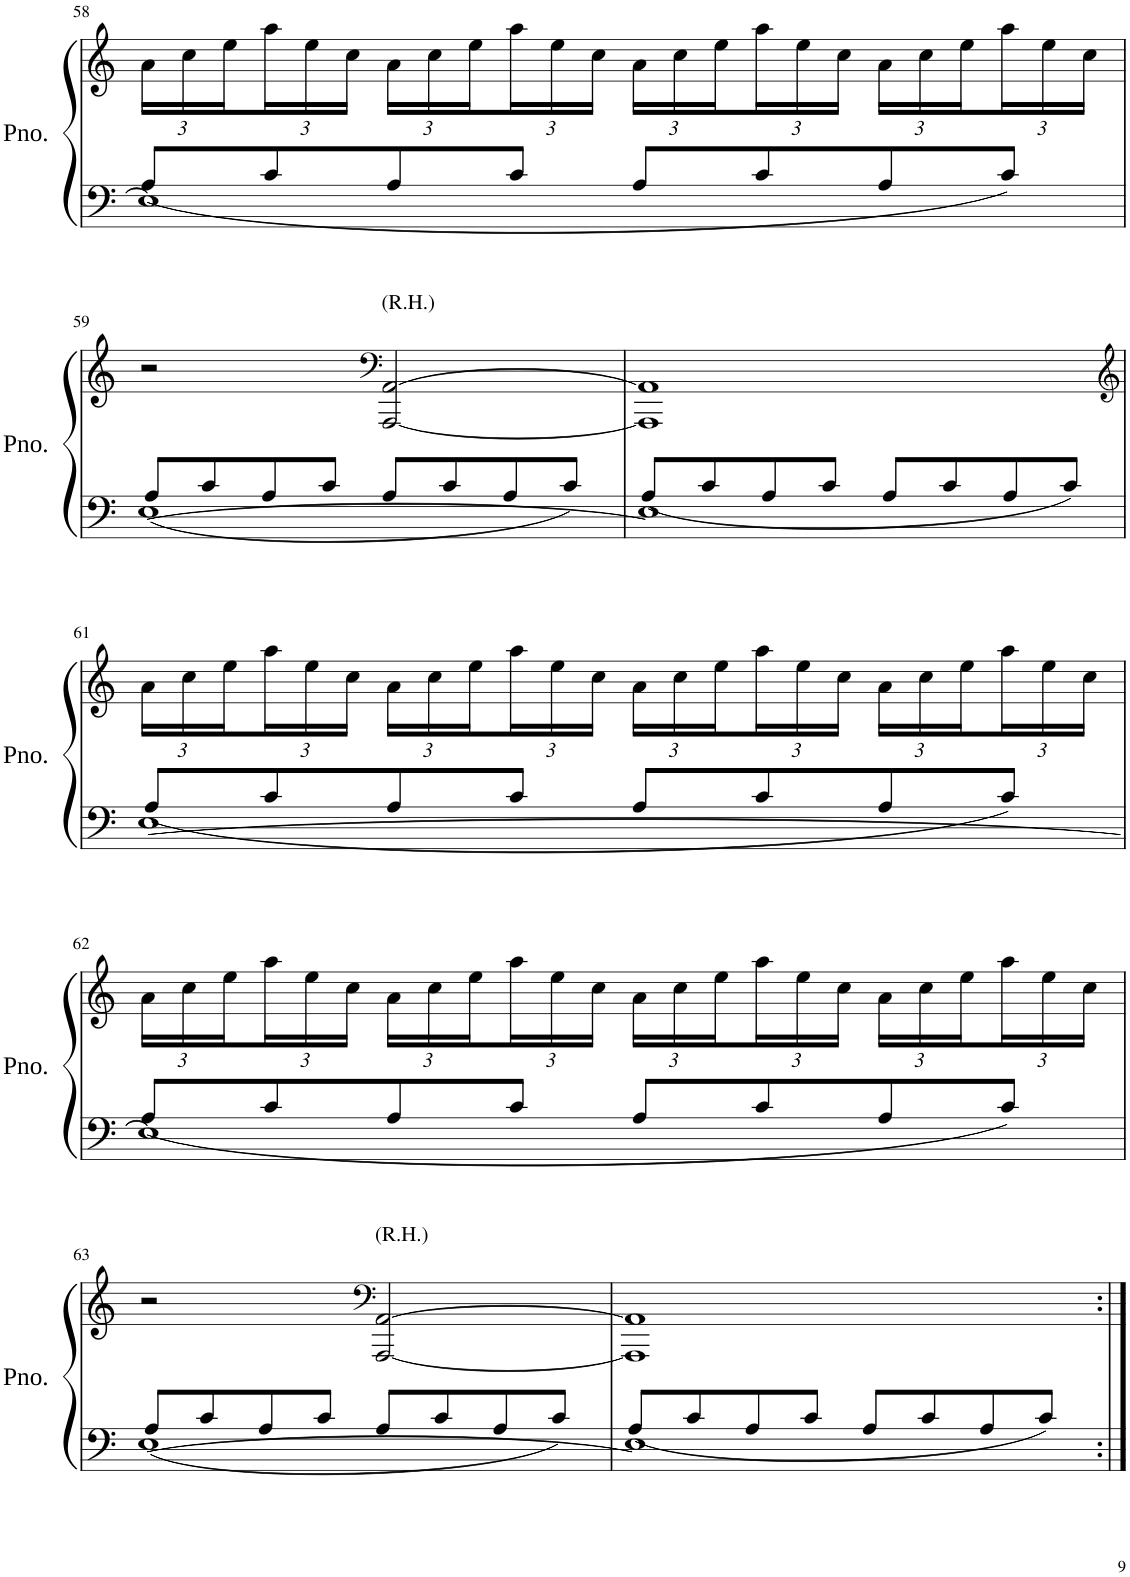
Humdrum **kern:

**kern	**kern
*part1	*part1
*staff2	*staff1
*I"Piano	*
*I'Pno.	*
!!LO:PB:g=z
*clefF4	*clefG2
*k[]	*k[]
*M4/4	*M4/4
=58	=58
*^	*
*	*	*Xbrackettup
1E]	8A/L	24a\LL
.	.	24cc\
.	.	24ee\
.	8c/	24aa\
.	.	24ee\
.	.	24cc\JJ
.	8A/	24a\LL
.	.	24cc\
.	.	24ee\
.	8c/J	24aa\
.	.	24ee\
.	.	24cc\JJ
.	8A/L	24a\LL
.	.	24cc\
.	.	24ee\
.	8c/	24aa\
.	.	24ee\
.	.	24cc\JJ
.	8A/	24a\LL
.	.	24cc\
.	.	24ee\
.	8c/J	24aa\
.	.	24ee\
.	.	24cc\JJ
!!LO:LB:g=z
=59	=59	=59
[1E	8A/L	2r
.	8c/	.
.	8A/	.
.	8c/J	.
*	*	*clefF4
!	!	!LO:TX:a:t=(R.H.)
.	8A/L	[2AAA/ [2AA/
.	8c/	.
.	8A/	.
.	8c/J	.
=60	=60	=60
1E]	8A/L	1AAA] 1AA]
.	8c/	.
.	8A/	.
.	8c/J	.
.	8A/L	.
.	8c/	.
.	8A/	.
.	8c/J	.
!!LO:LB:g=z
=61	=61	=61
*	*	*clefG2
[1E	8A/L	24a\LL
.	.	24cc\
.	.	24ee\
.	8c/	24aa\
.	.	24ee\
.	.	24cc\JJ
.	8A/	24a\LL
.	.	24cc\
.	.	24ee\
.	8c/J	24aa\
.	.	24ee\
.	.	24cc\JJ
.	8A/L	24a\LL
.	.	24cc\
.	.	24ee\
.	8c/	24aa\
.	.	24ee\
.	.	24cc\JJ
.	8A/	24a\LL
.	.	24cc\
.	.	24ee\
.	8c/J	24aa\
.	.	24ee\
.	.	24cc\JJ
!!LO:LB:g=z
=62	=62	=62
1E]	8A/L	24a\LL
.	.	24cc\
.	.	24ee\
.	8c/	24aa\
.	.	24ee\
.	.	24cc\JJ
.	8A/	24a\LL
.	.	24cc\
.	.	24ee\
.	8c/J	24aa\
.	.	24ee\
.	.	24cc\JJ
.	8A/L	24a\LL
.	.	24cc\
.	.	24ee\
.	8c/	24aa\
.	.	24ee\
.	.	24cc\JJ
.	8A/	24a\LL
.	.	24cc\
.	.	24ee\
.	8c/J	24aa\
.	.	24ee\
.	.	24cc\JJ
!!LO:LB:g=z
=63	=63	=63
[1E	8A/L	2r
.	8c/	.
.	8A/	.
.	8c/J	.
*	*	*clefF4
!	!	!LO:TX:a:t=(R.H.)
.	8A/L	[2AAA/ [2AA/
.	8c/	.
.	8A/	.
.	8c/J	.
=64	=64	=64
1E]	8A/L	1AAA] 1AA]
.	8c/	.
.	8A/	.
.	8c/J	.
.	8A/L	.
.	8c/	.
.	8A/	.
.	8c/J	.
*v	*v	*
=:|!	=:|!
*-	*-
